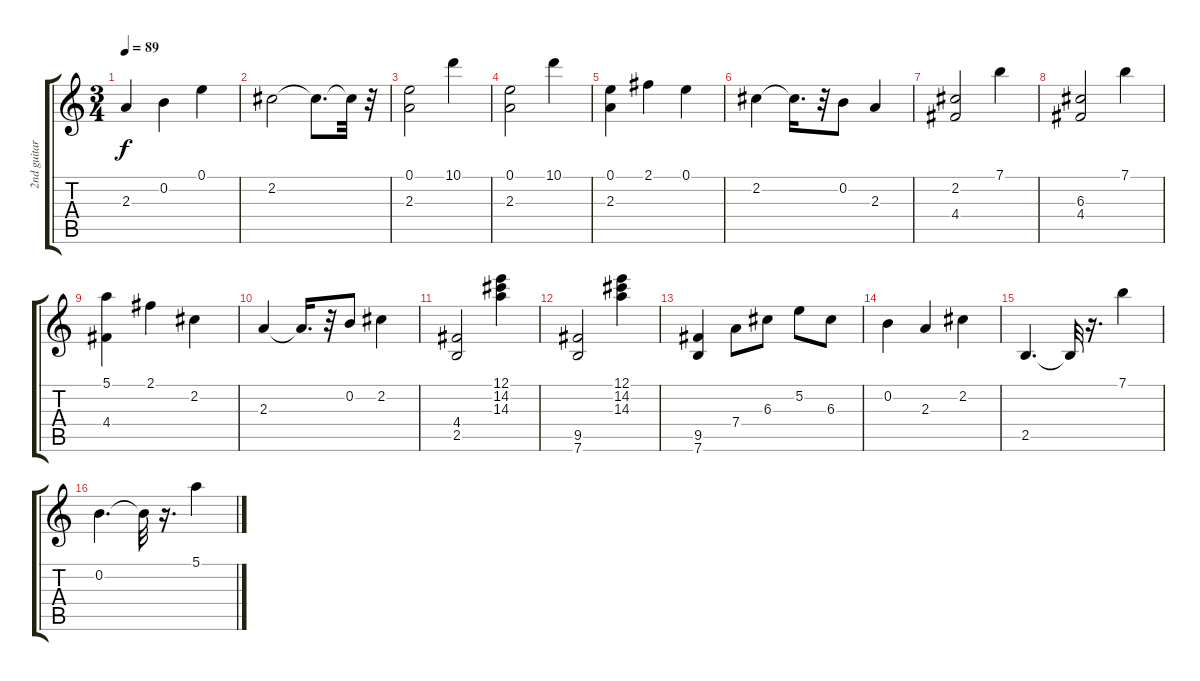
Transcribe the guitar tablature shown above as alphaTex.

\track ("2nd guitar" "2nd guitar") {instrument acousticguitarnylon}
\staff {score tabs}
\tuning (E4 B3 G3 D3 A2 E2) {hide}
\ts (3 4)
\tempo 89
\clef g2
\ks c
2.3.4{dy f instrument acousticguitarnylon} 0.2.4 0.1.4 |
2.2.2 2.2{t}.8{d} 2.2{t}.32 r.32 |
(0.1 2.3).2 10.1.4 |
(0.1 2.3).2 10.1.4 |
(0.1 2.3).4 2.1.4 0.1.4 |
2.2.4 2.2{t}.16{d} r.32 0.2.8 2.3.4 |
(2.2 4.4).2 7.1.4 |
(6.3 4.4).2 7.1.4 |
(5.1 4.4).4 2.1.4 2.2.4 |
2.3.4 2.3{t}.16{d} r.32 0.2.8 2.2.4 |
(4.4 2.5).2 (12.1 14.2 14.3).4 |
(9.5 7.6).2 (12.1 14.2 14.3).4 |
(9.5 7.6).4 7.4.8 6.3.8 5.2.8 6.3.8 |
0.2.4 2.3.4 2.2.4 |
2.5.4{d} 2.5{t}.32 r.16{d} 7.1.4 |
0.2.4{d} 0.2{t}.32 r.16{d} 5.1.4
